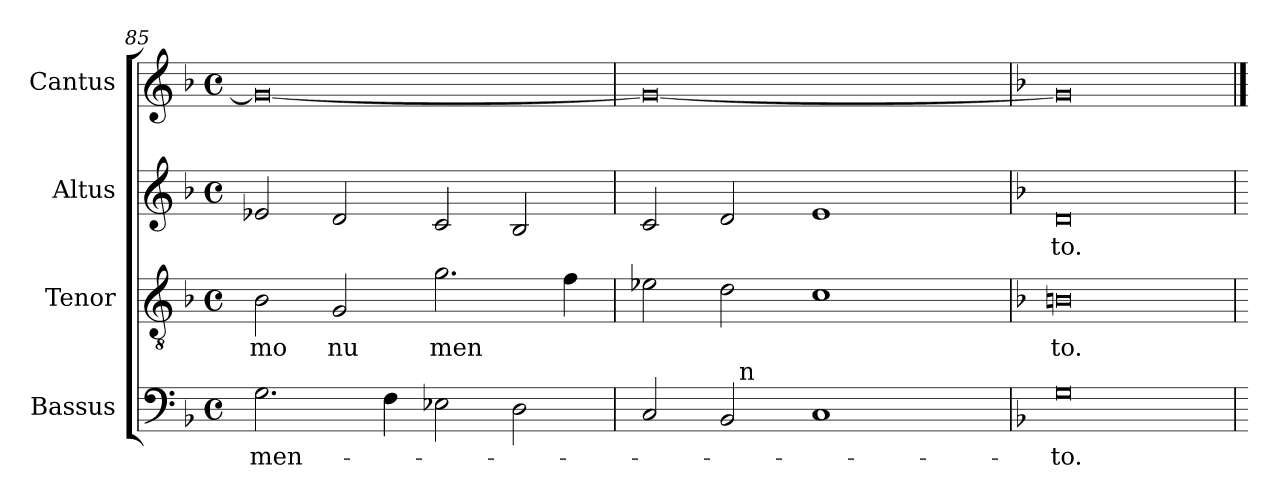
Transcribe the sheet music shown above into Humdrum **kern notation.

**kern	**text	**kern	**text	**kern	**text	**kern
*part4	*part4	*part3	*part3	*part2	*part2	*part1
*staff4	*staff4	*staff3	*staff3	*staff2	*staff2	*staff1
*I"Bassus	*	*I"Tenor	*	*I"Altus	*	*I"Cantus
*clefF4	*	*clefGv2	*	*clefG2	*	*clefG2
*k[b-]	*	*k[b-]	*	*k[b-]	*	*k[b-]
*F:	*	*F:	*	*F:	*	*F:
*M4/4	*	*M4/4	*	*M4/4	*	*M4/4
*met(c)	*	*met(c)	*	*met(c)	*	*met(c)
=85	=85	=85	=85	=85	=85	=85
!	!LO:LY:b	!	!LO:LY:b:cj	!	!	!
2.G\	-men-	2B-\	mo	2e-X/	.	0g_<
!	!	!	!LO:LY:b:cj	!	!	!
.	.	2G/	nu	2d/	.	.
4F\	.	.	.	.	.	.
!	!	!	!LO:LY:b	!	!	!
2E-X\	.	2.g\	men	2c/	.	.
2D\	.	.	.	2B-/	.	.
.	.	4f\	.	.	.	.
=86	=86	=86	=86	=86	=86	=86
*^	*	*	*	*	*	*
2C/	2ryy	.	2e-X\	.	2c/	.	0g_<
2BB-/	32.ryy	.	2d\	.	2d/	.	.
!	!LO:TX:a:t=n	!	!	!	!	!	!
.	1ryy	.	.	.	.	.	.
1C	.	.	1c	.	1e	.	.
.	4ryy	.	.	.	.	.	.
.	8ryy	.	.	.	.	.	.
.	16ryy	.	.	.	.	.	.
.	64ryy	.	.	.	.	.	.
*v	*v	*	*	*	*	*	*
=87	=87	=87	=87	=87	=87	=87
*	*	*	*	*k[b-]	*	*
*	*	*	*	*F:	*	*
*^	*	*	*	*	*	*
!	!	!LO:LY:b:cj	!	!LO:LY:b:cj	!	!LO:LY:b:cj	!
*v	*v	*	*	*	*	*	*
0G	-to.	0Bn	to.	0d	-to.	0g]
=	==	=	==	=	==	==
*-	*-	*-	*-	*-	*-	*-
